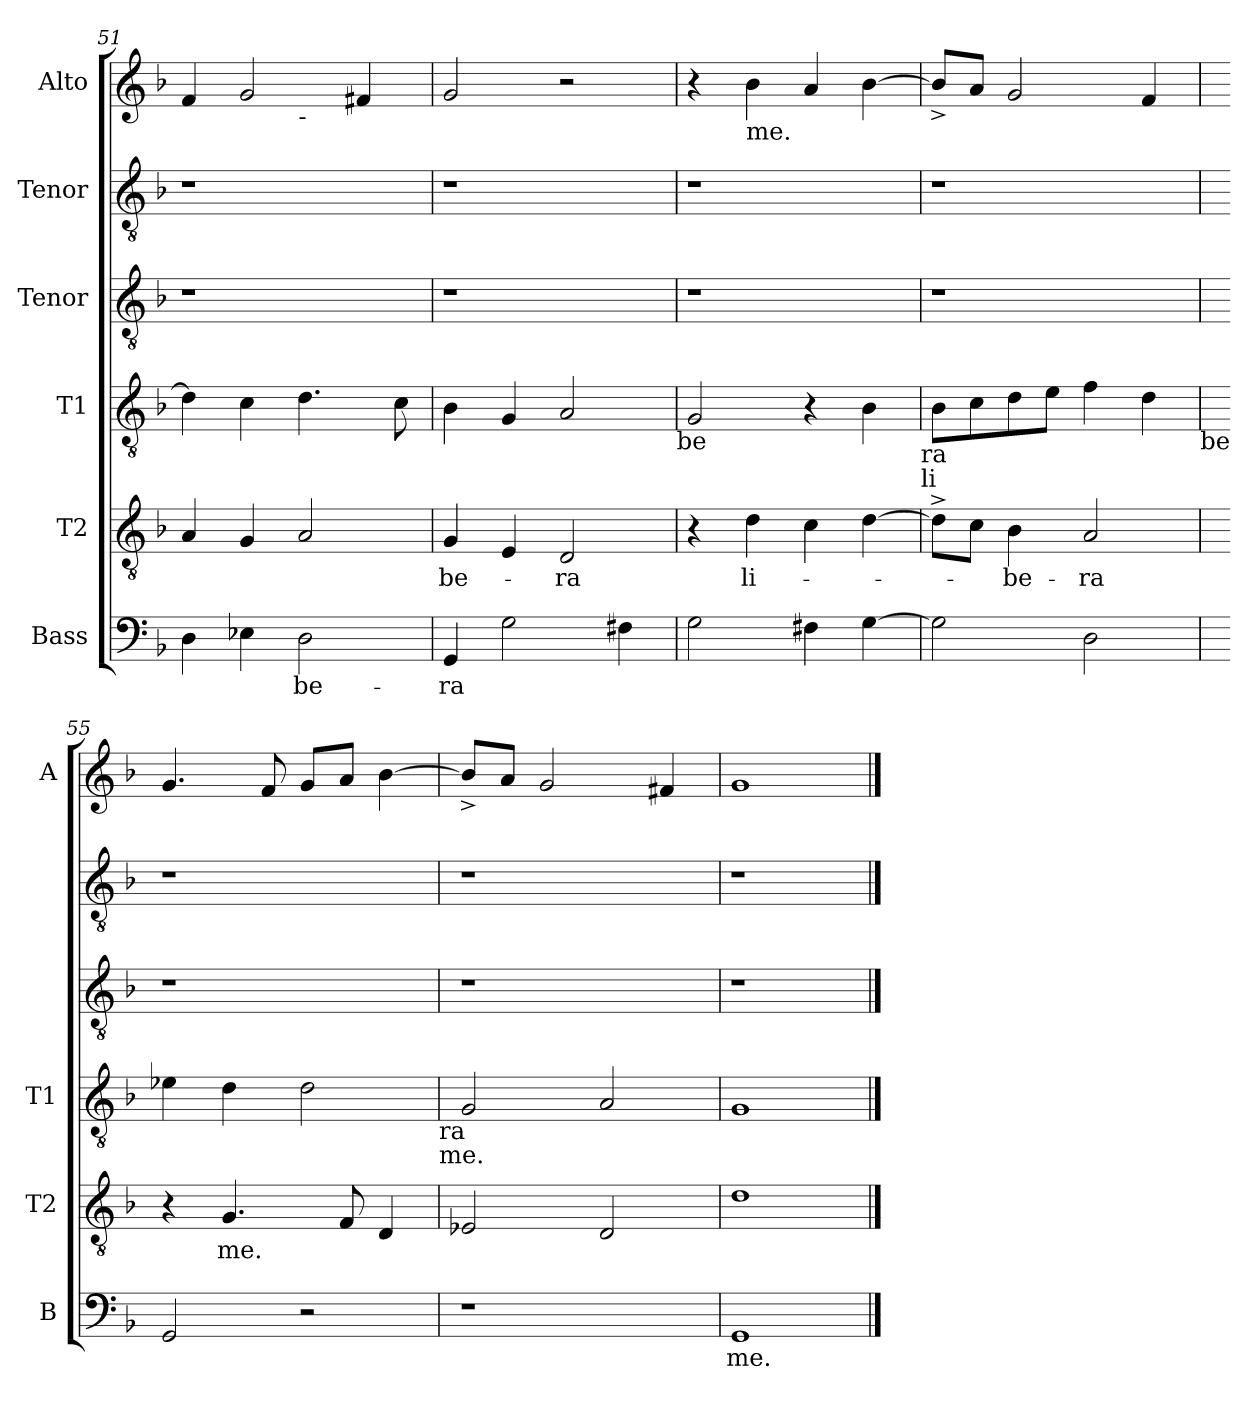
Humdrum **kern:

**kern	**text	**kern	**text	**kern	**kern	**kern	**kern
*part6	*part6	*part5	*part5	*part4	*part3	*part2	*part1
*staff6	*staff6	*staff5	*staff5	*staff4	*staff3	*staff2	*staff1
*I"Bass	*	*I"T2	*	*I"T1	*I"Tenor	*I"Tenor	*I"Alto
*I'B	*	*I'T2	*	*I'T1	*	*	*I'A
!!LO:LB:g=z
*clefF4	*	*clefGv2	*	*clefGv2	*clefGv2	*clefGv2	*clefG2
*k[b-]	*	*k[b-]	*	*k[b-]	*k[b-]	*k[b-]	*k[b-]
*F:	*	*F:	*	*F:	*F:	*F:	*F:
=51	=51	=51	=51	=51	=51	=51	=51
!	!	!	!	!	!	!	!LO:TX:b:t=-
*	*	*	*	*	*	*	*^
4D\	.	4A/	.	4d\]	1r	1r	4f/	2ryy
4E-\	.	4G/	.	4c\	.	.	2g/	.
!	!	!	!	!	!	!	!	!LO:TX:b:t=-
!	!LO:LY:b	!	!	!	!	!	!	!
2D\	-be-	2A/	.	4.d\	.	.	.	2ryy
.	.	.	.	.	.	.	4f#/	.
.	.	.	.	8c\	.	.	.	.
=52	=52	=52	=52	=52	=52	=52	=52	=52
!	!	!	!	!	!	!	!LO:TX:b:t=ra	!
!	!LO:LY:b	!	!LO:LY:b	!	!	!	!	!
*	*	*	*	*	*	*	*v	*v
4GG/	-ra	4G/	-be-	4B-\	1r	1r	2g/
2G\	.	4E/	.	4G/	.	.	.
!	!	!	!LO:LY:b	!	!	!	!
.	.	2D/	-ra	2A/	.	.	2r
4F#\	.	.	.	.	.	.	.
!	!	!	!	!LO:TX:b:t=be	!	!	!
=53	=53	=53	=53	=53	=53	=53	=53
2G\	.	4r	.	2G/	1r	1r	4r
!	!	!	!	!	!	!	!LO:TX:b:t=me.
!	!	!	!LO:LY:b	!	!	!	!
.	.	4d\	li-	.	.	.	4b-\
4F#\	.	4c\	.	4r	.	.	4a/
[>4G\	.	[>4d\	.	4B-\	.	.	[>4b-\
!	!	!	!	!LO:TX:b:t=ra	!	!	!
!	!	!	!	!LO:TX:b:t=li	!	!	!
=54	=54	=54	=54	=54	=54	=54	=54
2G\]	.	8d^>\L]	.	8B-\L	1r	1r	8b-^</L]
.	.	8c\J	.	8c\	.	.	8a/J
!	!	!	!LO:LY:b	!	!	!	!
.	.	4B-\	-be-	8d\	.	.	2g/
.	.	.	.	8e\J	.	.	.
!	!	!	!LO:LY:b	!	!	!	!
2D\	.	2A/	-ra	4f\	.	.	.
.	.	.	.	4d\	.	.	4f/
!	!	!	!	!LO:TX:b:t=be	!	!	!
=55	=55	=55	=55	=55	=55	=55	=55
2GG/	.	4r	.	4e-X\	1r	1r	4.g/
!	!	!	!LO:LY:b	!	!	!	!
.	.	4.G/	me.	4d\	.	.	.
.	.	.	.	.	.	.	8f/
2r	.	.	.	2d\	.	.	8g/L
.	.	8F/	.	.	.	.	8a/J
.	.	4D/	.	.	.	.	[>4b-\
!	!	!	!	!LO:TX:b:t=ra	!	!	!
!	!	!	!	!LO:TX:b:t=me.	!	!	!
=56	=56	=56	=56	=56	=56	=56	=56
1r	.	2E-/	.	2G/	1r	1r	8b-^</L]
.	.	.	.	.	.	.	8a/J
.	.	.	.	.	.	.	2g/
.	.	2D/	.	2A/	.	.	.
.	.	.	.	.	.	.	4f#/
=57	=57	=57	=57	=57	=57	=57	=57
!	!LO:LY:b	!	!	!	!	!	!
1GG	me.	1d	.	1G	1r	1r	1g
==	==	==	==	==	==	==	==
*-	*-	*-	*-	*-	*-	*-	*-
